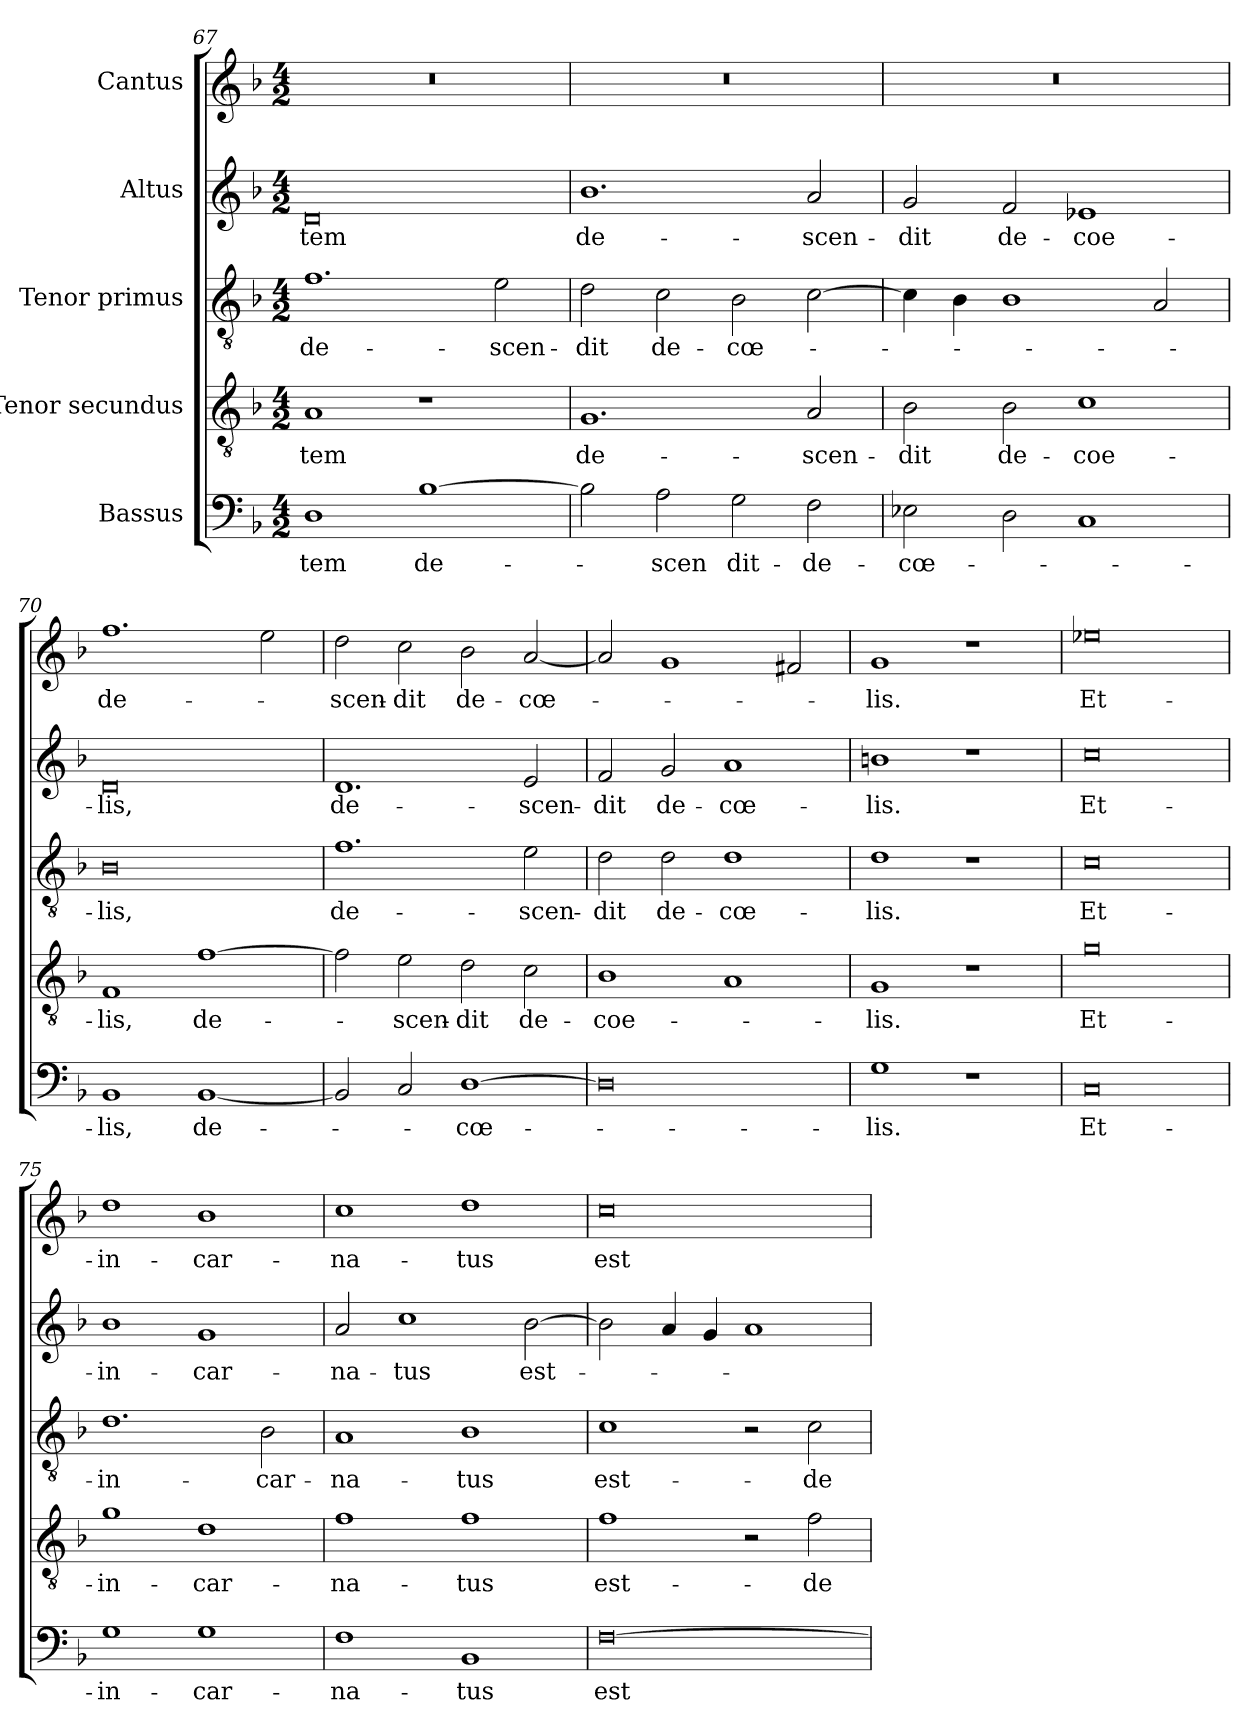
**kern	**text	**kern	**text	**kern	**text	**kern	**text	**kern	**text
*part5	*part5	*part4	*part4	*part3	*part3	*part2	*part2	*part1	*part1
*staff5	*staff5	*staff4	*staff4	*staff3	*staff3	*staff2	*staff2	*staff1	*staff1
*I"Bassus	*	*I"Tenor secundus	*	*I"Tenor primus	*	*I"Altus	*	*I"Cantus	*
*clefF4	*	*clefGv2	*	*clefGv2	*	*clefG2	*	*clefG2	*
*k[b-]	*	*k[b-]	*	*k[b-]	*	*k[b-]	*	*k[b-]	*
*M4/2	*	*M4/2	*	*M4/2	*	*M4/2	*	*M4/2	*
=67	=67	=67	=67	=67	=67	=67	=67	=67	=67
1D\	-tem	1A/	-tem	1.f\	de-	0d/	-tem	0r	.
[1B-\	de-	1r	.	.	.	.	.	.	.
.	.	.	.	2e\	-scen-	.	.	.	.
=68	=68	=68	=68	=68	=68	=68	=68	=68	=68
2B-\]	.	1.G/	de-	2d\	-dit	1.b-\	de-	0r	.
2A\	-scen	.	.	2c\	de-	.	.	.	.
2G\	dit-	.	.	2B-\	cœ-	.	.	.	.
2F\	de-	2A/	-scen-	[2c\	.	2a/	-scen-	.	.
=69	=69	=69	=69	=69	=69	=69	=69	=69	=69
2E-X\	cœ-	2B-\	-dit	4c\]	.	2g/	-dit	0r	.
.	.	.	.	4B-\	.	.	.	.	.
2D\	.	2B-\	de-	1B-\	.	2f/	de-	.	.
1C/	.	1c\	coe-	.	.	1e-X/	coe-	.	.
.	.	.	.	2A/	.	.	.	.	.
=70	=70	=70	=70	=70	=70	=70	=70	=70	=70
1BB-/	-lis,	1F/	-lis,	0B-\	-lis,	0d/	-lis,	1.ff\	de-
[1BB-/	de-	[1f\	de-	.	.	.	.	.	.
.	.	.	.	.	.	.	.	2ee\	.
=71	=71	=71	=71	=71	=71	=71	=71	=71	=71
2BB-/]	.	2f\]	.	1.f\	de-	1.d/	de-	2dd\	-scen-
2C/	.	2e\	-scen-	.	.	.	.	2cc\	-dit
[1D\	cœ-	2d\	-dit	.	.	.	.	2b-\	de-
.	.	2c\	de-	2e\	-scen-	2e/	-scen-	[2a/	cœ-
=72	=72	=72	=72	=72	=72	=72	=72	=72	=72
0D\]	.	1B-\	coe-	2d\	-dit	2f/	-dit	2a/]	.
.	.	.	.	2d\	de-	2g/	de-	1g/	.
.	.	1A/	.	1d\	cœ-	1a/	cœ-	.	.
.	.	.	.	.	.	.	.	2f#X/	.
=73	=73	=73	=73	=73	=73	=73	=73	=73	=73
1G\	-lis.	1G/	-lis.	1d\	-lis.	1bn\	-lis.	1g/	-lis.
1r	.	1r	.	1r	.	1r	.	1r	.
=74	=74	=74	=74	=74	=74	=74	=74	=74	=74
0C/	Et-	0g\	Et-	0c\	Et-	0cc\	Et-	0ee-X\	Et-
=75	=75	=75	=75	=75	=75	=75	=75	=75	=75
1G\	in-	1g\	in-	1.d\	in-	1b-\	in-	1dd\	in-
1G\	-car-	1d\	-car-	.	.	1g/	-car-	1b-\	-car-
.	.	.	.	2B-\	-car-	.	.	.	.
=76	=76	=76	=76	=76	=76	=76	=76	=76	=76
1F\	-na-	1f\	-na-	1A/	-na-	2a/	-na-	1cc\	-na-
.	.	.	.	.	.	1cc\	-tus	.	.
1BB-/	-tus	1f\	-tus	1B-\	-tus	.	.	1dd\	-tus
.	.	.	.	.	.	[2b-\	est-	.	.
=77	=77	=77	=77	=77	=77	=77	=77	=77	=77
[0F\	est-	1f\	est-	1c\	est-	2b-\]	.	0cc\	est-
.	.	.	.	.	.	4a/	.	.	.
.	.	.	.	.	.	4g/	.	.	.
.	.	2r	.	2r	.	1a/	.	.	.
.	.	2f\	de-	2c\	de-	.	.	.	.
=	=	=	=	=	=	=	=	=	=
*-	*-	*-	*-	*-	*-	*-	*-	*-	*-
